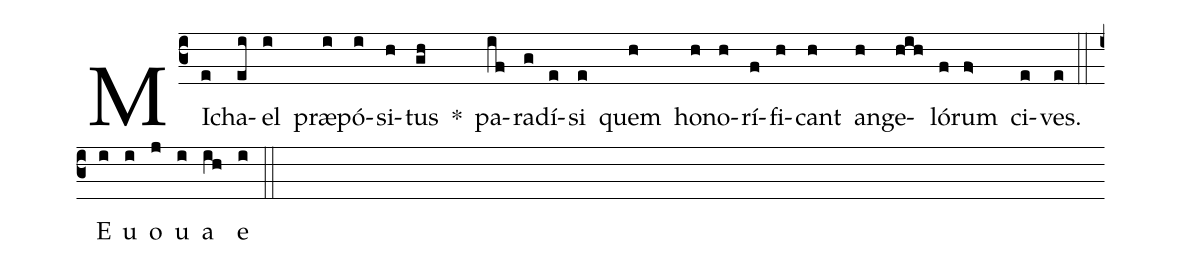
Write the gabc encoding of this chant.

%%
(c3)
MI(e)cha(ei)el(i) præ(i)pó(i)si(h)tus(gh) *()
pa(if)ra(g)dí(e)si(e) quem(h) ho(h)no(h)rí(f)fi(h)cant(h) an(h)ge(hih)ló(f)rum(f>) ci(e)ves.(e) (::)
E(i) u(i) o(j) u(i) a(ih) e(i) (::)
